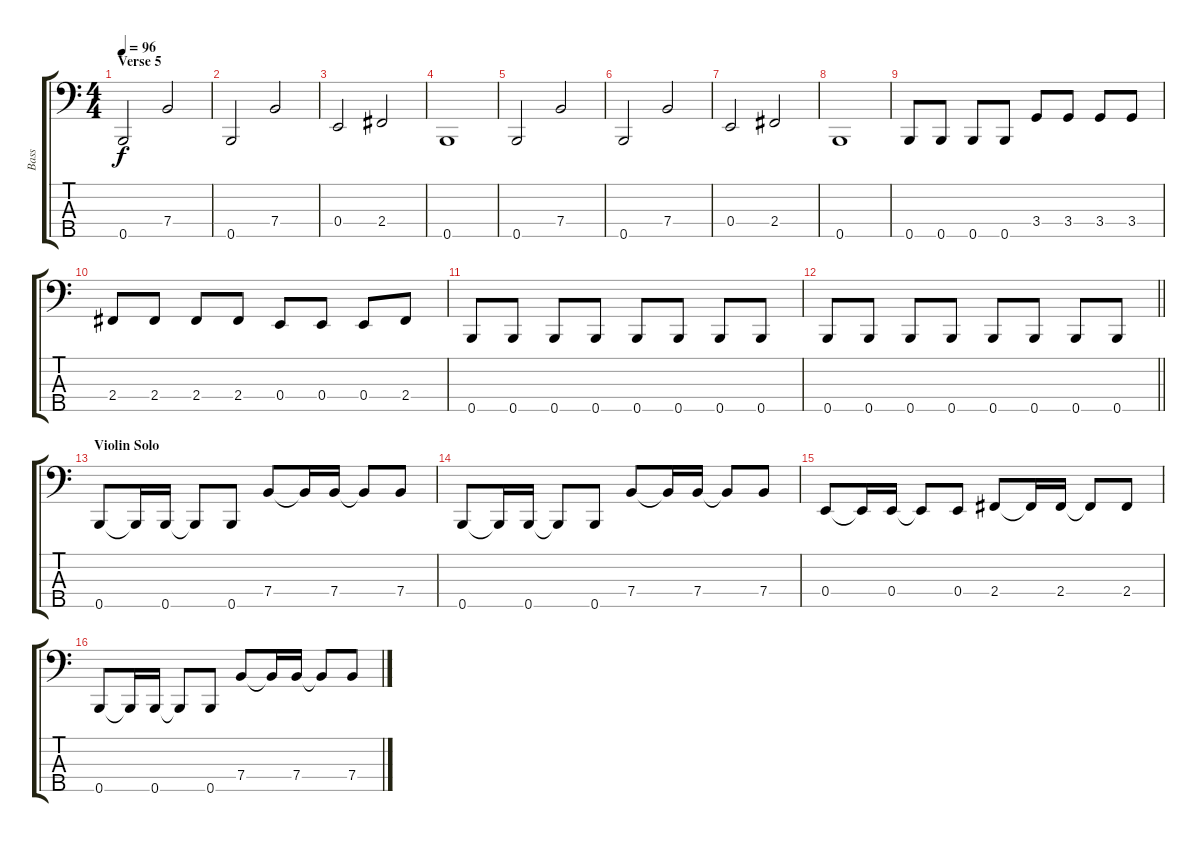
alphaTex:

\track ("Bass" "Bass") {instrument electricbassfinger}
\staff {score tabs}
\tuning (G2 D2 A1 E1 B0) {hide}
\ts (4 4)
\section ("" "Verse 5")
\tempo 96
\clef f4
\ks c
0.5.2{dy f} 7.4.2 |
0.5.2 7.4.2 |
0.4.2 2.4.2 |
0.5.1 |
0.5.2 7.4.2 |
0.5.2 7.4.2 |
0.4.2 2.4.2 |
0.5.1 |
0.5.8 0.5.8 0.5.8 0.5.8 3.4.8 3.4.8 3.4.8 3.4.8 |
2.4.8 2.4.8 2.4.8 2.4.8 0.4.8 0.4.8 0.4.8 2.4.8 |
0.5.8 0.5.8 0.5.8 0.5.8 0.5.8 0.5.8 0.5.8 0.5.8 |
\barLineRight lightlight
0.5.8 0.5.8 0.5.8 0.5.8 0.5.8 0.5.8 0.5.8 0.5.8 |
\section ("" "Violin Solo")
0.5.8 0.5{t}.16 0.5.16 0.5{t}.8 0.5.8 7.4.8 7.4{t}.16 7.4.16 7.4{t}.8 7.4.8 |
0.5.8 0.5{t}.16 0.5.16 0.5{t}.8 0.5.8 7.4.8 7.4{t}.16 7.4.16 7.4{t}.8 7.4.8 |
0.4.8 0.4{t}.16 0.4.16 0.4{t}.8 0.4.8 2.4.8 2.4{t}.16 2.4.16 2.4{t}.8 2.4.8 |
0.5.8 0.5{t}.16 0.5.16 0.5{t}.8 0.5.8 7.4.8 7.4{t}.16 7.4.16 7.4{t}.8 7.4.8
